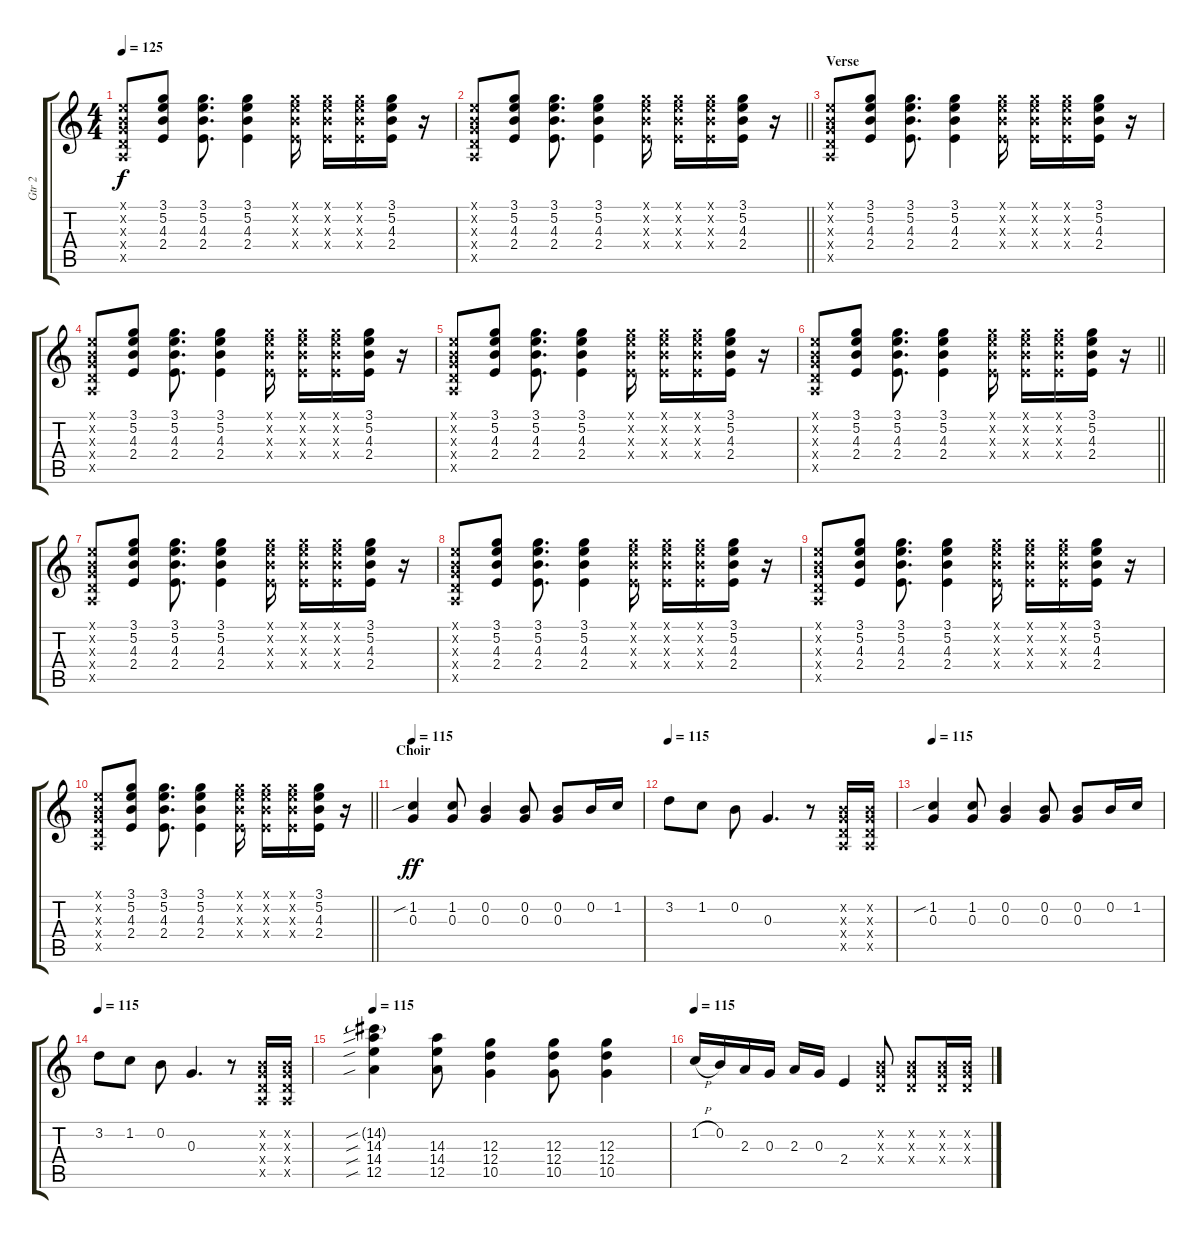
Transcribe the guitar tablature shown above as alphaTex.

\track ("Gtr 2" "Gtr 2") {instrument overdrivenguitar}
\staff {score tabs}
\tuning (E4 B3 G3 D3 A2 E2) {hide}
\ts (4 4)
\tempo 125
\clef g2
\ks c
(0.1{x} 0.2{x} 0.3{x} 0.4{x} 0.5{x}).8{dy f} (3.1 5.2 4.3 2.4).8 (3.1 5.2 4.3 2.4).8{d} (3.1 5.2 4.3 2.4).4 (3.1{x} 5.2{x} 4.3{x} 2.4{x}).16 (3.1{x} 5.2{x} 4.3{x} 2.4{x}).16 (3.1{x} 5.2{x} 4.3{x} 2.4{x}).16 (3.1 5.2 4.3 2.4).16 r.16 |
\barLineRight lightlight
(0.1{x} 0.2{x} 0.3{x} 0.4{x} 0.5{x}).8 (3.1 5.2 4.3 2.4).8 (3.1 5.2 4.3 2.4).8{d} (3.1 5.2 4.3 2.4).4 (3.1{x} 5.2{x} 4.3{x} 2.4{x}).16 (3.1{x} 5.2{x} 4.3{x} 2.4{x}).16 (3.1{x} 5.2{x} 4.3{x} 2.4{x}).16 (3.1 5.2 4.3 2.4).16 r.16 |
\section ("" "Verse")
(0.1{x} 0.2{x} 0.3{x} 0.4{x} 0.5{x}).8 (3.1 5.2 4.3 2.4).8 (3.1 5.2 4.3 2.4).8{d} (3.1 5.2 4.3 2.4).4 (3.1{x} 5.2{x} 4.3{x} 2.4{x}).16 (3.1{x} 5.2{x} 4.3{x} 2.4{x}).16 (3.1{x} 5.2{x} 4.3{x} 2.4{x}).16 (3.1 5.2 4.3 2.4).16 r.16 |
(0.1{x} 0.2{x} 0.3{x} 0.4{x} 0.5{x}).8 (3.1 5.2 4.3 2.4).8 (3.1 5.2 4.3 2.4).8{d} (3.1 5.2 4.3 2.4).4 (3.1{x} 5.2{x} 4.3{x} 2.4{x}).16 (3.1{x} 5.2{x} 4.3{x} 2.4{x}).16 (3.1{x} 5.2{x} 4.3{x} 2.4{x}).16 (3.1 5.2 4.3 2.4).16 r.16 |
(0.1{x} 0.2{x} 0.3{x} 0.4{x} 0.5{x}).8 (3.1 5.2 4.3 2.4).8 (3.1 5.2 4.3 2.4).8{d} (3.1 5.2 4.3 2.4).4 (3.1{x} 5.2{x} 4.3{x} 2.4{x}).16 (3.1{x} 5.2{x} 4.3{x} 2.4{x}).16 (3.1{x} 5.2{x} 4.3{x} 2.4{x}).16 (3.1 5.2 4.3 2.4).16 r.16 |
\barLineRight lightlight
(0.1{x} 0.2{x} 0.3{x} 0.4{x} 0.5{x}).8 (3.1 5.2 4.3 2.4).8 (3.1 5.2 4.3 2.4).8{d} (3.1 5.2 4.3 2.4).4 (3.1{x} 5.2{x} 4.3{x} 2.4{x}).16 (3.1{x} 5.2{x} 4.3{x} 2.4{x}).16 (3.1{x} 5.2{x} 4.3{x} 2.4{x}).16 (3.1 5.2 4.3 2.4).16 r.16 |
(0.1{x} 0.2{x} 0.3{x} 0.4{x} 0.5{x}).8 (3.1 5.2 4.3 2.4).8 (3.1 5.2 4.3 2.4).8{d} (3.1 5.2 4.3 2.4).4 (3.1{x} 5.2{x} 4.3{x} 2.4{x}).16 (3.1{x} 5.2{x} 4.3{x} 2.4{x}).16 (3.1{x} 5.2{x} 4.3{x} 2.4{x}).16 (3.1 5.2 4.3 2.4).16 r.16 |
(0.1{x} 0.2{x} 0.3{x} 0.4{x} 0.5{x}).8 (3.1 5.2 4.3 2.4).8 (3.1 5.2 4.3 2.4).8{d} (3.1 5.2 4.3 2.4).4 (3.1{x} 5.2{x} 4.3{x} 2.4{x}).16 (3.1{x} 5.2{x} 4.3{x} 2.4{x}).16 (3.1{x} 5.2{x} 4.3{x} 2.4{x}).16 (3.1 5.2 4.3 2.4).16 r.16 |
(0.1{x} 0.2{x} 0.3{x} 0.4{x} 0.5{x}).8 (3.1 5.2 4.3 2.4).8 (3.1 5.2 4.3 2.4).8{d} (3.1 5.2 4.3 2.4).4 (3.1{x} 5.2{x} 4.3{x} 2.4{x}).16 (3.1{x} 5.2{x} 4.3{x} 2.4{x}).16 (3.1{x} 5.2{x} 4.3{x} 2.4{x}).16 (3.1 5.2 4.3 2.4).16 r.16 |
\barLineRight lightlight
(0.1{x} 0.2{x} 0.3{x} 0.4{x} 0.5{x}).8 (3.1 5.2 4.3 2.4).8 (3.1 5.2 4.3 2.4).8{d} (3.1 5.2 4.3 2.4).4 (3.1{x} 5.2{x} 4.3{x} 2.4{x}).16 (3.1{x} 5.2{x} 4.3{x} 2.4{x}).16 (3.1{x} 5.2{x} 4.3{x} 2.4{x}).16 (3.1 5.2 4.3 2.4).16 r.16 |
\section ("" "Choir")
\tempo 115
(1.2{sib} 0.3).4{dy ff} (1.2 0.3).8 (0.2 0.3).4 (0.2 0.3).8 (0.2 0.3).8 0.2.16 1.2.16 |
\tempo 115
3.2.8 1.2.8 0.2.8 0.3.4{d} r.8 (0.2{x} 0.3{x} 0.4{x} 0.5{x}).16 (0.2{x} 0.3{x} 0.4{x} 0.5{x}).16 |
\tempo 115
(1.2{sib} 0.3).4 (1.2 0.3).8 (0.2 0.3).4 (0.2 0.3).8 (0.2 0.3).8 0.2.16 1.2.16 |
\tempo 115
3.2.8 1.2.8 0.2.8 0.3.4{d} r.8 (0.2{x} 0.3{x} 0.4{x} 0.5{x}).16 (0.2{x} 0.3{x} 0.4{x} 0.5{x}).16 |
\tempo 115
(14.2{sib g} 14.3{sib} 14.4{sib} 12.5{sib}).4 (14.3 14.4 12.5).8 (12.3 12.4 10.5).4 (12.3 12.4 10.5).8 (12.3 12.4 10.5).4 |
\tempo 115
1.2{h}.16 0.2.16 2.3.16 0.3.16 2.3.16 0.3.16 2.4.4 (0.2{x} 0.3{x} 0.4{x}).8 (0.2{x} 0.3{x} 0.4{x}).8 (0.2{x} 0.3{x} 0.4{x}).16 (0.2{x} 0.3{x} 0.4{x}).16
